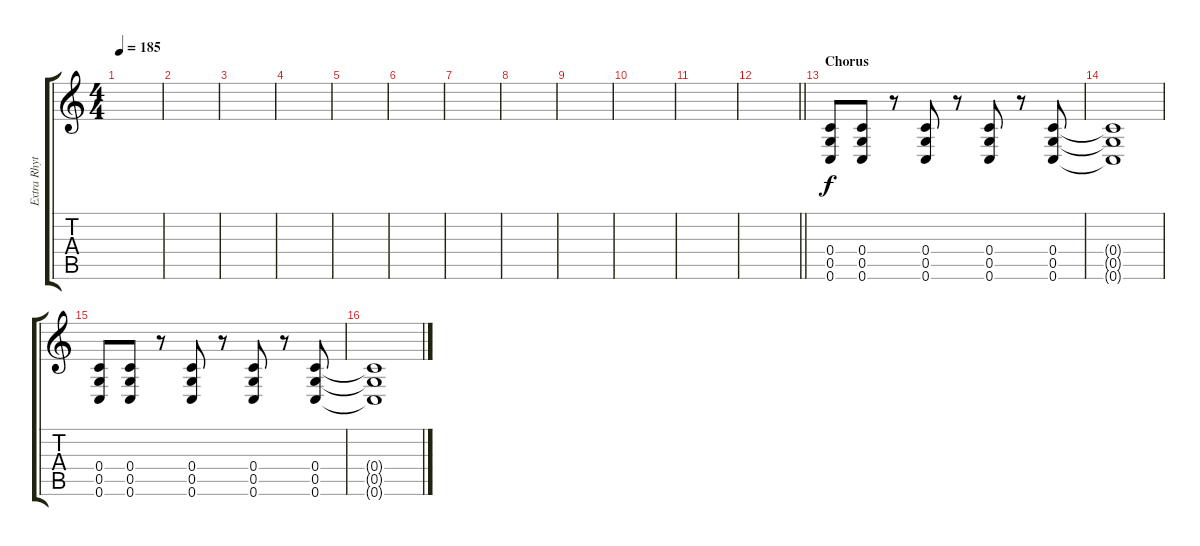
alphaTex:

\track ("Extra Rhythm Guitar" "Extra Rhyt") {instrument overdrivenguitar}
\staff {score tabs}
\tuning (D4 A3 F3 C3 G2 C2) {hide}
\ts (4 4)
\tempo 185
\clef g2
\ks c
|
|
|
|
|
|
|
|
|
|
|
\barLineRight lightlight
|
\section ("" "Chorus")
(0.4 0.5 0.6).8 (0.4 0.5 0.6).8 r.8 (0.4 0.5 0.6).8 r.8 (0.4 0.5 0.6).8 r.8 (0.4 0.5 0.6).8 |
(0.4{t} 0.5{t} 0.6{t}).1 |
(0.4 0.5 0.6).8 (0.4 0.5 0.6).8 r.8 (0.4 0.5 0.6).8 r.8 (0.4 0.5 0.6).8 r.8 (0.4 0.5 0.6).8 |
(0.4{t} 0.5{t} 0.6{t}).1
